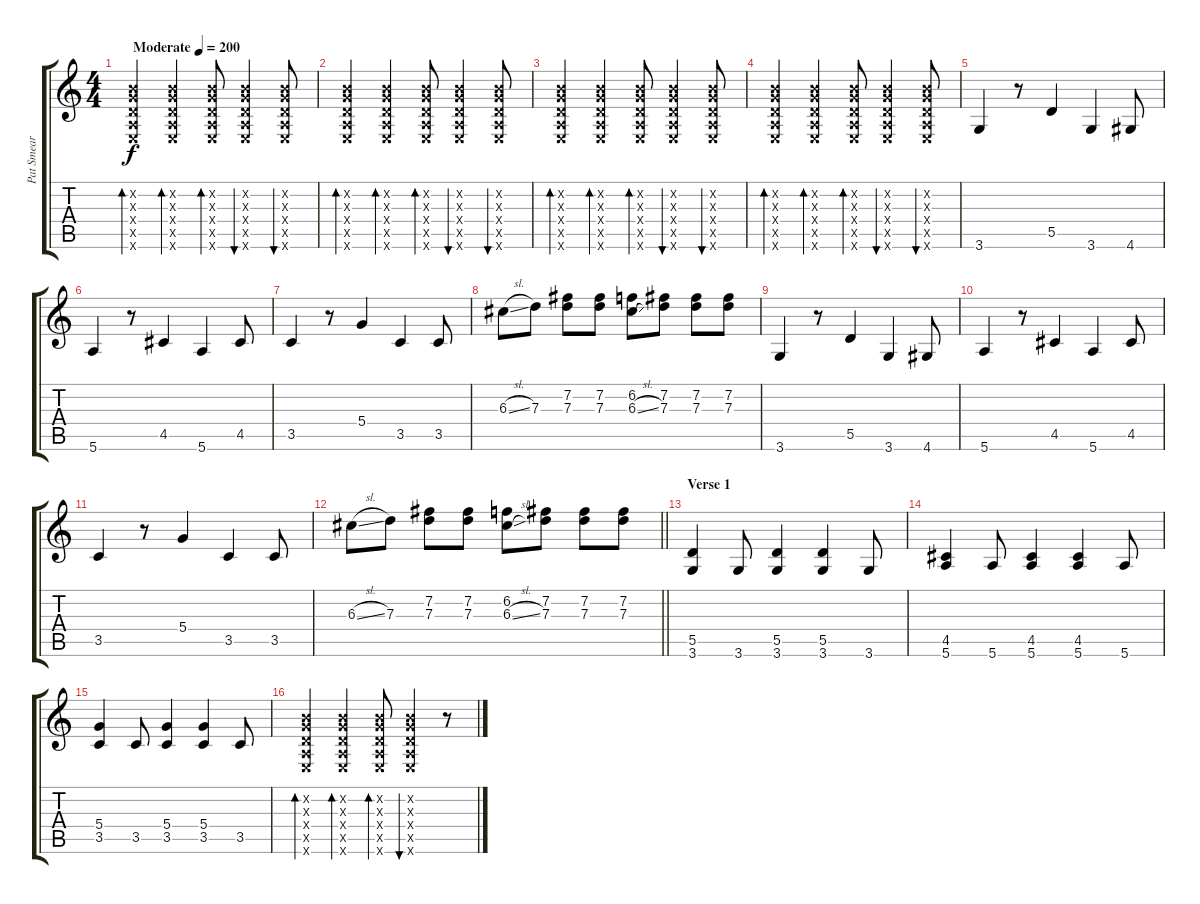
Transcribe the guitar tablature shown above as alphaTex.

\track ("Pat Smear" "Pat Smear") {instrument distortionguitar}
\staff {score tabs}
\tuning (E4 B3 G3 D3 A2 E2) {hide}
\ts (4 4)
\tempo (200 "Moderate")
\clef g2
\ks c
(0.2{x} 0.3{x} 0.4{x} 0.5{x} 0.6{x}).4{bd 30 dy f instrument distortionguitar} (0.2{x} 0.3{x} 0.4{x} 0.5{x} 0.6{x}).4{bd 30} (0.2{x} 0.3{x} 0.4{x} 0.5{x} 0.6{x}).8{bd 30} (0.2{x} 0.3{x} 0.4{x} 0.5{x} 0.6{x}).4{bu 30} (0.2{x} 0.3{x} 0.4{x} 0.5{x} 0.6{x}).8{bu 30} |
(0.2{x} 0.3{x} 0.4{x} 0.5{x} 0.6{x}).4{bd 30} (0.2{x} 0.3{x} 0.4{x} 0.5{x} 0.6{x}).4{bd 30} (0.2{x} 0.3{x} 0.4{x} 0.5{x} 0.6{x}).8{bd 30} (0.2{x} 0.3{x} 0.4{x} 0.5{x} 0.6{x}).4{bu 30} (0.2{x} 0.3{x} 0.4{x} 0.5{x} 0.6{x}).8{bu 30} |
(0.2{x} 0.3{x} 0.4{x} 0.5{x} 0.6{x}).4{bd 30} (0.2{x} 0.3{x} 0.4{x} 0.5{x} 0.6{x}).4{bd 30} (0.2{x} 0.3{x} 0.4{x} 0.5{x} 0.6{x}).8{bd 30} (0.2{x} 0.3{x} 0.4{x} 0.5{x} 0.6{x}).4{bu 30} (0.2{x} 0.3{x} 0.4{x} 0.5{x} 0.6{x}).8{bu 30} |
(0.2{x} 0.3{x} 0.4{x} 0.5{x} 0.6{x}).4{bd 30} (0.2{x} 0.3{x} 0.4{x} 0.5{x} 0.6{x}).4{bd 30} (0.2{x} 0.3{x} 0.4{x} 0.5{x} 0.6{x}).8{bd 30} (0.2{x} 0.3{x} 0.4{x} 0.5{x} 0.6{x}).4{bu 30} (0.2{x} 0.3{x} 0.4{x} 0.5{x} 0.6{x}).8{bu 30} |
3.6.4 r.8 5.5.4 3.6.4 4.6.8 |
5.6.4 r.8 4.5.4 5.6.4 4.5.8 |
3.5.4 r.8 5.4.4 3.5.4 3.5.8 |
6.3{sl}.8 7.3.8 (7.2 7.3).8 (7.2 7.3).8 (6.2 6.3{sl}).8 (7.2 7.3).8 (7.2 7.3).8 (7.2 7.3).8 |
3.6.4 r.8 5.5.4 3.6.4 4.6.8 |
5.6.4 r.8 4.5.4 5.6.4 4.5.8 |
3.5.4 r.8 5.4.4 3.5.4 3.5.8 |
\barLineRight lightlight
6.3{sl}.8 7.3.8 (7.2 7.3).8 (7.2 7.3).8 (6.2 6.3{sl}).8 (7.2 7.3).8 (7.2 7.3).8 (7.2 7.3).8 |
\section ("" "Verse 1")
(5.5 3.6).4 3.6.8 (5.5 3.6).4 (5.5 3.6).4 3.6.8 |
(4.5 5.6).4 5.6.8 (4.5 5.6).4 (4.5 5.6).4 5.6.8 |
(5.4 3.5).4 3.5.8 (5.4 3.5).4 (5.4 3.5).4 3.5.8 |
(0.2{x} 0.3{x} 0.4{x} 0.5{x} 0.6{x}).4{bd 30} (0.2{x} 0.3{x} 0.4{x} 0.5{x} 0.6{x}).4{bd 30} (0.2{x} 0.3{x} 0.4{x} 0.5{x} 0.6{x}).8{bd 30} (0.2{x} 0.3{x} 0.4{x} 0.5{x} 0.6{x}).4{bu 30} r.8
